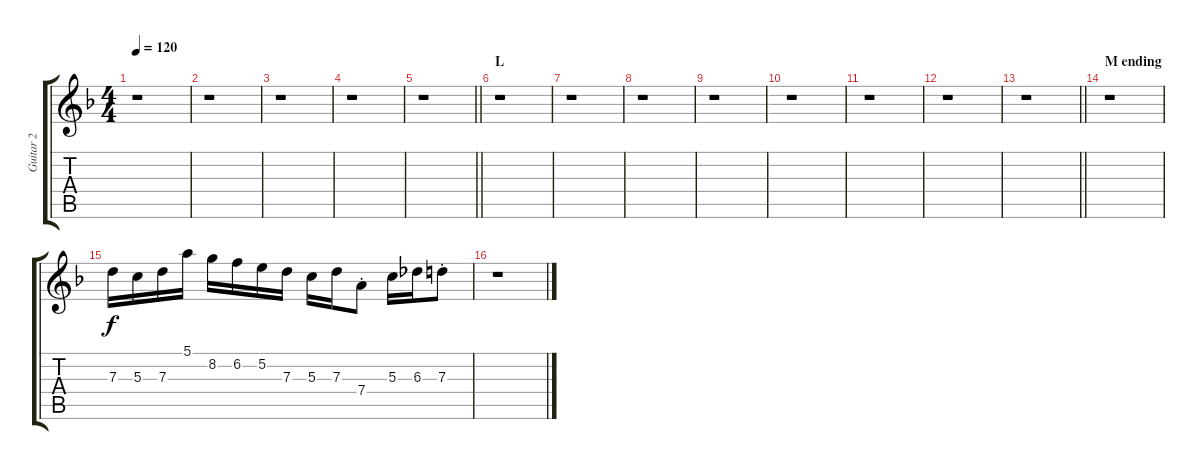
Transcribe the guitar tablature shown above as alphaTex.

\track ("Guitar 2" "Guitar 2") {instrument electricguitarclean}
\staff {score tabs}
\tuning (E4 B3 G3 D3 A2 E2) {hide}
\ts (4 4)
\tempo 120
\clef g2
\ks f
r.1{dy f} |
r.1 |
r.1 |
r.1 |
\barLineRight lightlight
r.1 |
\section ("" "L")
r.1 |
r.1 |
r.1 |
r.1 |
r.1 |
r.1 |
r.1 |
\barLineRight lightlight
r.1 |
\section ("" "M ending")
r.1 |
7.3.16 5.3.16 7.3.16 5.1.16 8.2.16 6.2.16 5.2.16 7.3.16 5.3.16 7.3.16 7.4{st}.8 5.3.16 6.3.16 7.3{st}.8 |
r.1
